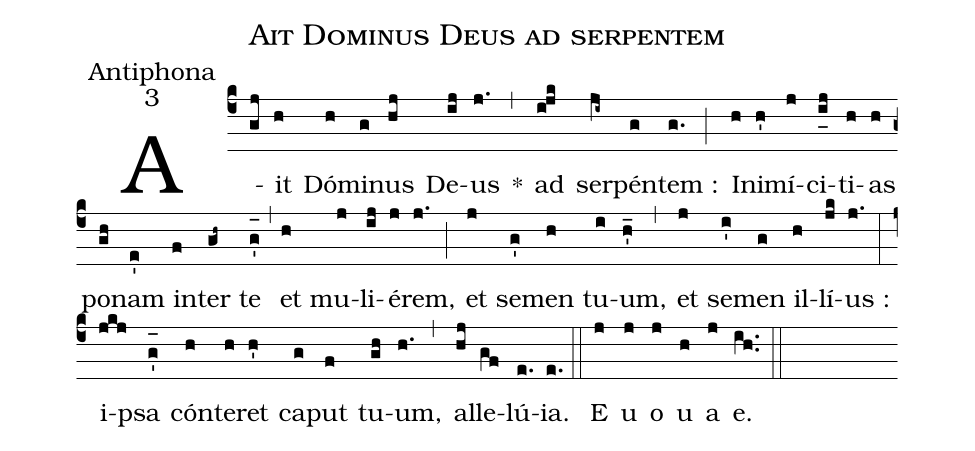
name:Ait Dominus Deus ad serpentem;
office-part:Antiphona;
mode:3;
%%
(c4) A(gj)it(h) Dó(h)mi(g)nus(hj) De(ij)us(j.) *(,) ad(ijk) ser(ji~)pén(g)tem :(g.) (;) In(h)i(h')mí(j)ci(i_[uh:l]j)ti(h)as(h) po(gh)nam(e') in(f)ter(gh~) te(g'_[oh:h]) (,) et(h) mu(j)li(ij)é(j)rem,(j.) (;) et(j) se(g')men(h) tu(i)um,(h'_) (,) et(j) se(i')men(g) il(h)lí(jk)us :(j.) (:) i(jkj)psa(g'_[oh:h]) cón(h)te(h)ret(h') ca(g)put(f) tu(gh)um,(h.) (,) al(hj)le(gf)lú(e.){ia}.(e.) (::) <eu>E(j) u(j) o(j) u(h) a(j) e.</eu>(ih..) (::)
